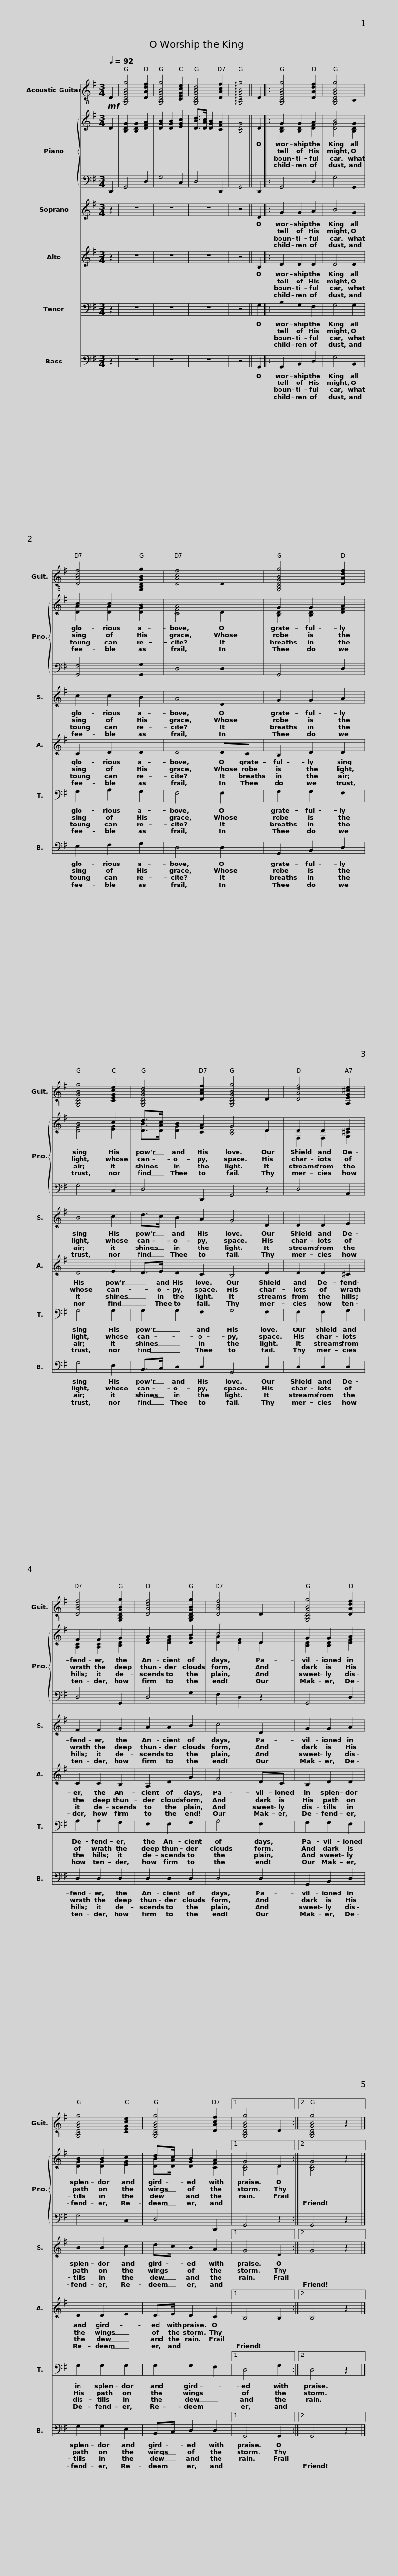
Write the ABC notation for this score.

X:1
%%score 1 { ( 2 4 ) | 3 } 5 6 7 8
L:1/8
Q:1/4=92
M:3/4
I:linebreak $
K:G
V:1 treble-8
V:2 treble
V:4 treble
V:3 bass
V:5 treble
V:6 treble
V:7 bass
V:8 bass
V:1
 D2 | [G,B,DGBg]4 [DAdf]2 | [G,B,DGBg]4 [CEGce]2 | [G,B,DGBd]4 [DAcf]2 | !arpeggio![G,B,DGBg]4 ||$ %5
 D2 |: [G,B,DGBg]4 [DAdf]2 | [G,B,DGBg]4 B,2 | [DAcf]4 [G,B,DGBg]2 | [DAcf]4 D2 |$ %10
 [G,B,DGBg]4 [DAdf]2 | [G,B,DGBg]4 [CEGce]2 | [G,B,DGBd]4 [DAcf]2 | [G,B,DGBg]4 D2 |$ [DAdf]4 [A,EG^ce]2 | %15
 [DAcf]4 [G,B,DGBg]2 | [DAdf]4 [G,B,DGBg]2 | [DAcf]4 D2 |$ [G,B,DGBg]4 [DAdf]2 | [G,B,DGBg]4 [CEGce]2 | %20
 [G,B,DGBg]4 [DAcf]2 |1 [G,B,DGBg]4 D2 :|2 [G,B,DGBg]4 z2 |] %23
V:2
!mf! D2 | [B,DG]2 [B,DG]2 [DFA]2 | [DGB]2 [DGB]2 [EGc]2 | [DBd]>[DAc] [DGB]2 [CFA]2 | [B,DG]4 ||$ %5
 D2 |: G2 G2 A2 | B4 G2 | c2 c2 B2 | A4 D2 |$ %10
 G2 G2 A2 | B4 c2 | d>c B2 A2 | G4 D2 |$ D2 D2 E2 | %15
 F2 F2 G2 | A2 A2 B2 | c4 D2 |$ G2 G2 A2 | B2 B2 c2 | %20
 d>c B2 A2 |1 G4 D2 :|2 G4 z2 |] %23
V:3
 D,,2 | G,,4 D,2 | G,4 C,2 | D,4 D,,2 | G,,4 ||$ %5
 D,,2 |: G,,4 D,2 | G,4 G,,2 | [G,,F,]4 [G,,G,]2 | D,4 D,2 |$ %10
 G,,4 D,2 | G,4 C,2 | D,4 D,,2 | G,,4 z2 |$ D,4 A,,2 | %15
 D,4 G,,2 | D,4 G,2 | F,2 D,2 z2 |$ G,,4 D,2 | G,4 C,2 | %20
 D,4 D,,2 |1 G,,4 z2 :|2 G,,4 z2 |] %23
V:4
 x2 | x6 | x6 | x6 | x4 ||$ %5
 x2 |: [B,D]2 [B,D]2 [DF]2 | [DG]4 [B,D]2 | [DA]2 [DA]2 [DG]2 | [CF]4 D2 |$ %10
 [B,D]2 [B,D]2 [DF]2 | [DG]4 [EG]2 | [DB]>[DA] [DG]2 [CF]2 | [B,D]4 D2 |$ F,2 F,2 [G,^C]2 | %15
 [A,C]2 [A,C]2 [B,D]2 | [DF]2 [DF]2 [DG]2 | [DA]2 [DF]2 D2 |$ [B,D]2 [B,D]2 [DF]2 | [DG]2 [DG]2 [EG]2 | %20
 [DB]>[DA] [DG]2 [CF]2 |1 [B,D]4 D2 :|2 [B,D]4 z2 |] %23
V:5
 z2 | z6 | z6 | z6 | z4 ||$ %5
 D2 |: G2 G2 A2 | B4 G2 | c2 c2 B2 | A4 D2 |$ %10
 G2 G2 A2 | B4 c2 | d>c B2 A2 | G4 D2 |$ D2 D2 E2 | %15
 F2 F2 G2 | A2 A2 B2 | c4 D2 |$ G2 G2 A2 | B2 B2 c2 | %20
 d>c B2 A2 |1 G4 D2 :|2 G4 z2 |] %23
V:6
 z2 | z6 | z6 | z6 | z4 ||$ %5
 B,2 |: D2 D2 D2 | D4 D2 | C2 D2 D2 | D4 DC |$ %10
 B,2 D2 D2 | D4 E2 | D>E D2 C2 | B,4 D2 |$ D2 D2 ^C2 | %15
 C2 C2 B,2 | A,2 D2 G2 | F4 DC |$ B,2 D2 D2 | D2 D2 E2 | %20
 D>E D2 C2 |1 B,4 B,2 :|2 B,4 z2 |] %23
V:7
 z2 | z6 | z6 | z6 | z4 ||$ %5
 G,2 |: B,2 G,2 F,2 | G,4 G,2 | G,2 A,2 G,2 | F,4 F,2 |$ %10
 G,2 G,2 F,2 | G,4 G,2 | G,2 G,2 F,2 | G,4 F,2 |$ F,2 F,2 G,2 | %15
 A,2 A,2 G,2 | F,2 F,2 G,2 | A,4 F,2 |$ G,2 G,2 F,2 | G,2 G,2 G,2 | %20
 G,2 G,2 F,2 |1 D,4 G,2 :|2 D,4 z2 |] %23
V:8
 z2 | z6 | z6 | z6 | z4 ||$ %5
 G,,2 |: G,,2 B,,2 D,2 | G,4 B,,2 | E,2 F,2 G,2 | D,4 D,2 |$ %10
 G,,2 B,,2 D,2 | G,4 E,2 | B,,>C, D,2 D,2 | G,,4 D,2 |$ D,2 D,2 D,2 | %15
 D,2 D,2 D,2 | D,2 D,2 D,2 | D,4 D,2 |$ G,,2 B,,2 D,2 | G,2 G,2 E,2 | %20
 B,,>C, D,2 D,2 |1 G,,4 G,,2 :|2 G,,4 z2 |] %23
